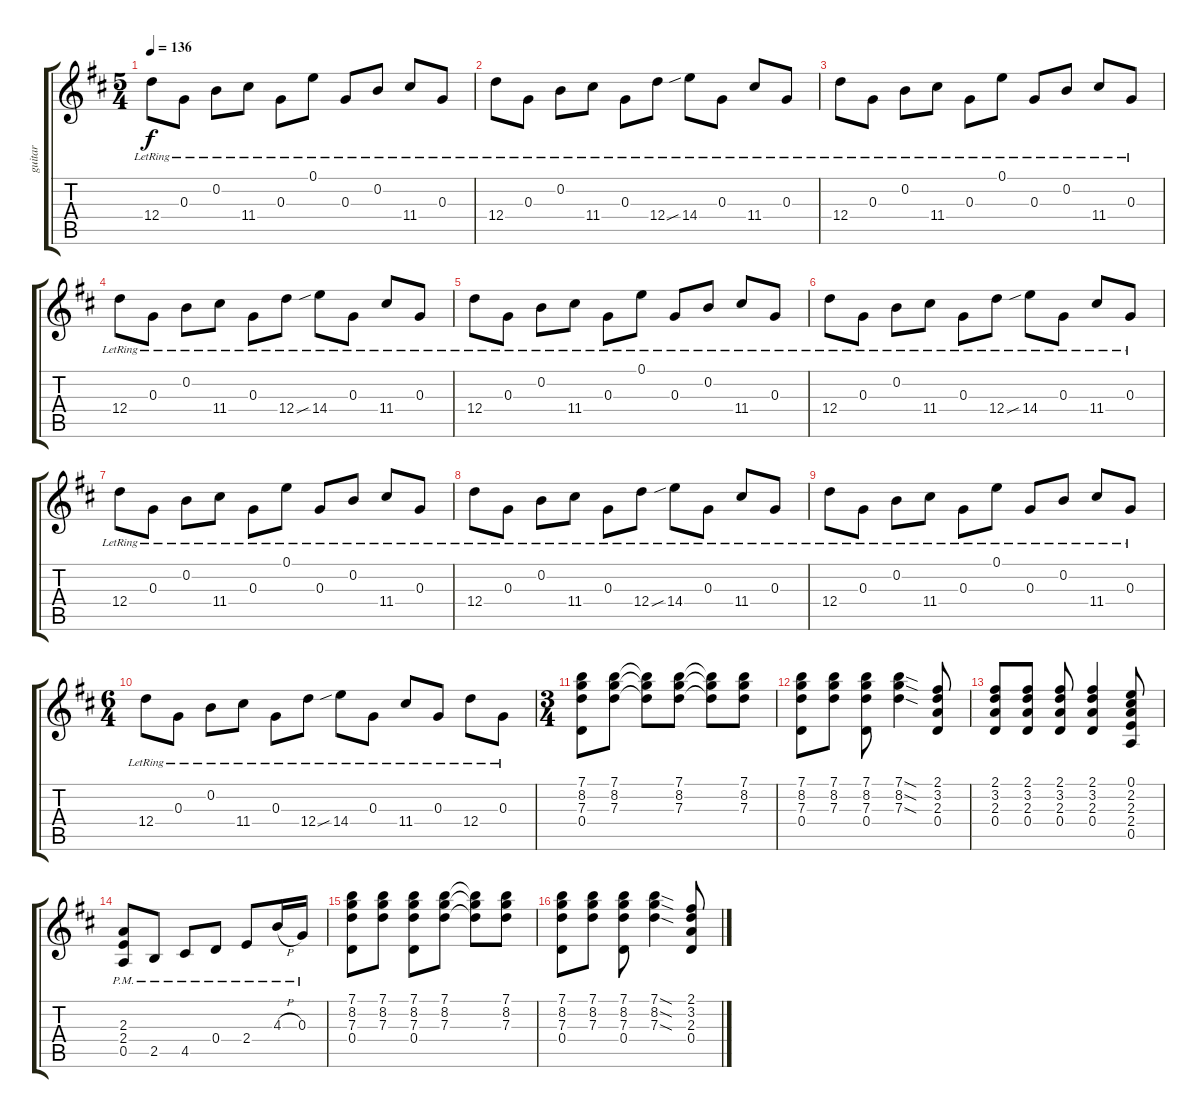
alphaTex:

\track ("guitar" "guitar") {instrument acousticguitarnylon}
\staff {score tabs}
\tuning (E4 B3 G3 D3 A2 E2) {hide}
\ts (5 4)
\tempo 136
\clef g2
\ks d
12.4{lr}.8{dy f} 0.3{lr}.8 0.2{lr}.8 11.4{lr}.8 0.3{lr}.8 0.1{lr}.8 0.3{lr}.8 0.2{lr}.8 11.4{lr}.8 0.3{lr}.8 |
12.4{lr}.8 0.3{lr}.8 0.2{lr}.8 11.4{lr}.8 0.3{lr}.8 12.4{lr}.8 14.4{sib lr}.8 0.3{lr}.8 11.4{lr}.8 0.3{lr}.8 |
12.4{lr}.8 0.3{lr}.8 0.2{lr}.8 11.4{lr}.8 0.3{lr}.8 0.1{lr}.8 0.3{lr}.8 0.2{lr}.8 11.4{lr}.8 0.3{lr}.8 |
12.4{lr}.8 0.3{lr}.8 0.2{lr}.8 11.4{lr}.8 0.3{lr}.8 12.4{lr}.8 14.4{sib lr}.8 0.3{lr}.8 11.4{lr}.8 0.3{lr}.8 |
12.4{lr}.8 0.3{lr}.8 0.2{lr}.8 11.4{lr}.8 0.3{lr}.8 0.1{lr}.8 0.3{lr}.8 0.2{lr}.8 11.4{lr}.8 0.3{lr}.8 |
12.4{lr}.8 0.3{lr}.8 0.2{lr}.8 11.4{lr}.8 0.3{lr}.8 12.4{lr}.8 14.4{sib lr}.8 0.3{lr}.8 11.4{lr}.8 0.3{lr}.8 |
12.4{lr}.8 0.3{lr}.8 0.2{lr}.8 11.4{lr}.8 0.3{lr}.8 0.1{lr}.8 0.3{lr}.8 0.2{lr}.8 11.4{lr}.8 0.3{lr}.8 |
12.4{lr}.8 0.3{lr}.8 0.2{lr}.8 11.4{lr}.8 0.3{lr}.8 12.4{lr}.8 14.4{sib lr}.8 0.3{lr}.8 11.4{lr}.8 0.3{lr}.8 |
12.4{lr}.8 0.3{lr}.8 0.2{lr}.8 11.4{lr}.8 0.3{lr}.8 0.1{lr}.8 0.3{lr}.8 0.2{lr}.8 11.4{lr}.8 0.3{lr}.8 |
\ts (6 4)
12.4{lr}.8 0.3{lr}.8 0.2{lr}.8 11.4{lr}.8 0.3{lr}.8 12.4{lr}.8 14.4{sib lr}.8 0.3{lr}.8 11.4{lr}.8 0.3{lr}.8 12.4{lr}.8 0.3{lr}.8 |
\ts (3 4)
(7.1 8.2 7.3 0.4).8{instrument distortionguitar} (7.1 8.2 7.3).8 (7.1{t} 8.2{t} 7.3{t}).8 (7.1 8.2 7.3).8 (7.1{t} 8.2{t} 7.3{t}).8 (7.1 8.2 7.3).8 |
(7.1 8.2 7.3 0.4).8 (7.1 8.2 7.3).8 (7.1 8.2 7.3 0.4).8 (7.1{sod} 8.2{sod} 7.3{sod}).4 (2.1 3.2 2.3 0.4).8 |
(2.1 3.2 2.3 0.4).8 (2.1 3.2 2.3 0.4).8 (2.1 3.2 2.3 0.4).8 (2.1 3.2 2.3 0.4).4 (0.1 2.2 2.3 2.4 0.5).8 |
(2.3{pm} 2.4{pm} 0.5{pm}).8 2.5{pm}.8 4.5{pm}.8 0.4{pm}.8 2.4{pm}.8 4.3{h pm}.16 0.3{pm}.16 |
(7.1 8.2 7.3 0.4).8 (7.1 8.2 7.3).8 (7.1 8.2 7.3 0.4).8 (7.1 8.2 7.3).8 (7.1{t} 8.2{t} 7.3{t}).8 (7.1 8.2 7.3).8 |
(7.1 8.2 7.3 0.4).8 (7.1 8.2 7.3).8 (7.1 8.2 7.3 0.4).8 (7.1{sod} 8.2{sod} 7.3{sod}).4 (2.1 3.2 2.3 0.4).8
